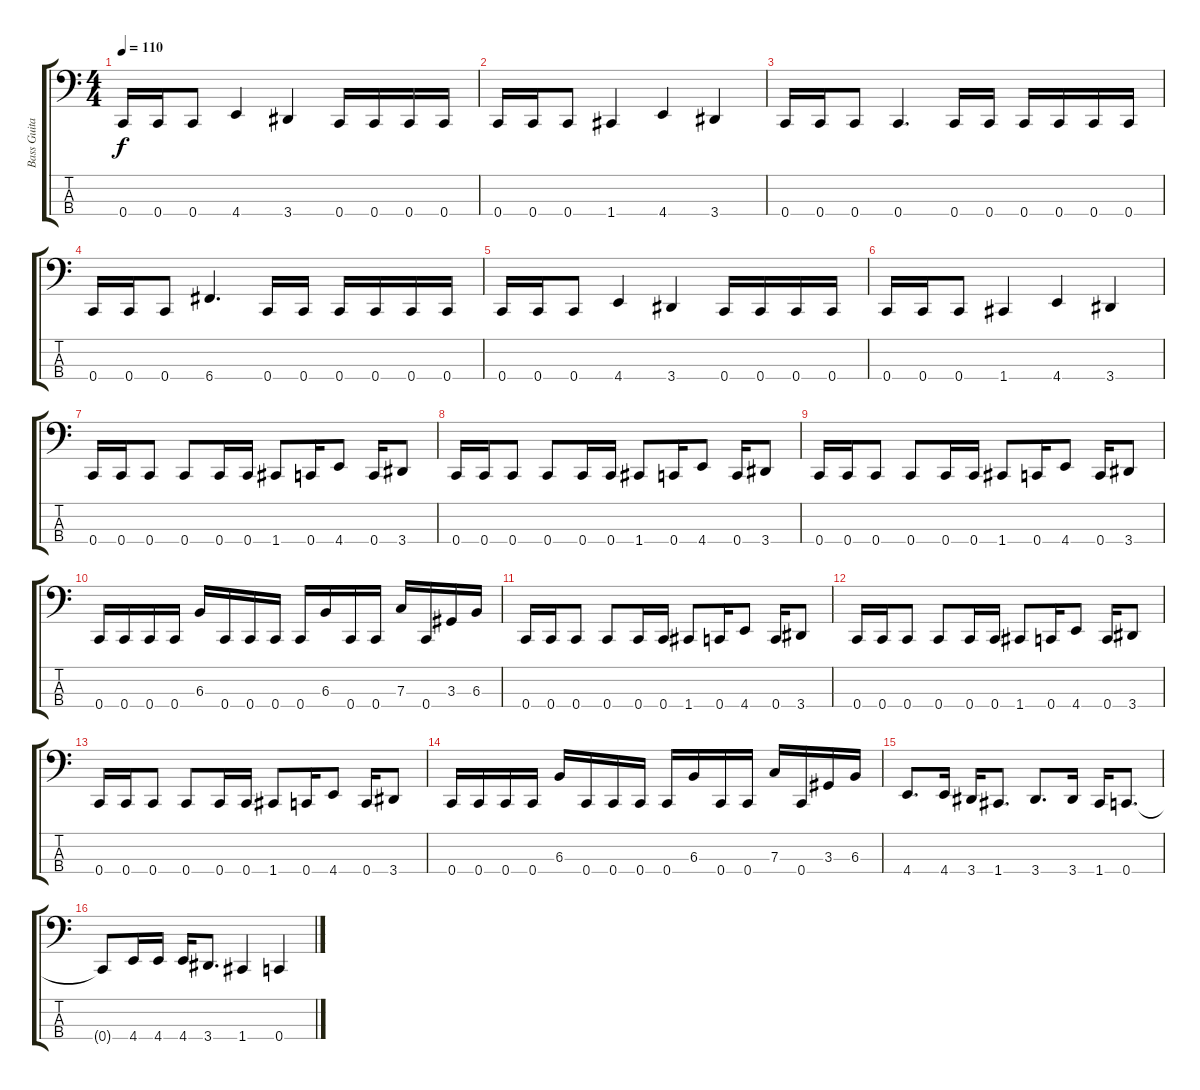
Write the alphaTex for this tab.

\track ("Bass Guitar" "Bass Guita") {instrument electricbasspick}
\staff {score tabs}
\tuning (Eb2 Bb1 F1 C1) {hide}
\ts (4 4)
\tempo 110
\clef f4
\ks c
0.4.16{dy f} 0.4.16 0.4.8 4.4.4 3.4.4 0.4.16 0.4.16 0.4.16 0.4.16 |
0.4.16 0.4.16 0.4.8 1.4.4 4.4.4 3.4.4 |
0.4.16 0.4.16 0.4.8 0.4.4{d} 0.4.16 0.4.16 0.4.16 0.4.16 0.4.16 0.4.16 |
0.4.16 0.4.16 0.4.8 6.4.4{d} 0.4.16 0.4.16 0.4.16 0.4.16 0.4.16 0.4.16 |
0.4.16 0.4.16 0.4.8 4.4.4 3.4.4 0.4.16 0.4.16 0.4.16 0.4.16 |
0.4.16 0.4.16 0.4.8 1.4.4 4.4.4 3.4.4 |
0.4.16 0.4.16 0.4.8 0.4.8 0.4.16 0.4.16 1.4.8 0.4.16 4.4.8 0.4.16 3.4.8 |
0.4.16 0.4.16 0.4.8 0.4.8 0.4.16 0.4.16 1.4.8 0.4.16 4.4.8 0.4.16 3.4.8 |
0.4.16 0.4.16 0.4.8 0.4.8 0.4.16 0.4.16 1.4.8 0.4.16 4.4.8 0.4.16 3.4.8 |
0.4.16 0.4.16 0.4.16 0.4.16 6.3.16 0.4.16 0.4.16 0.4.16 0.4.16 6.3.16 0.4.16 0.4.16 7.3.16 0.4.16 3.3.16 6.3.16 |
0.4.16 0.4.16 0.4.8 0.4.8 0.4.16 0.4.16 1.4.8 0.4.16 4.4.8 0.4.16 3.4.8 |
0.4.16 0.4.16 0.4.8 0.4.8 0.4.16 0.4.16 1.4.8 0.4.16 4.4.8 0.4.16 3.4.8 |
0.4.16 0.4.16 0.4.8 0.4.8 0.4.16 0.4.16 1.4.8 0.4.16 4.4.8 0.4.16 3.4.8 |
0.4.16 0.4.16 0.4.16 0.4.16 6.3.16 0.4.16 0.4.16 0.4.16 0.4.16 6.3.16 0.4.16 0.4.16 7.3.16 0.4.16 3.3.16 6.3.16 |
4.4.8{d} 4.4.16 3.4.16 1.4.8{d} 3.4.8{d} 3.4.16 1.4.16 0.4.8{d} |
0.4{t}.8 4.4.16 4.4.16 4.4.16 3.4.8{d} 1.4.4 0.4.4
